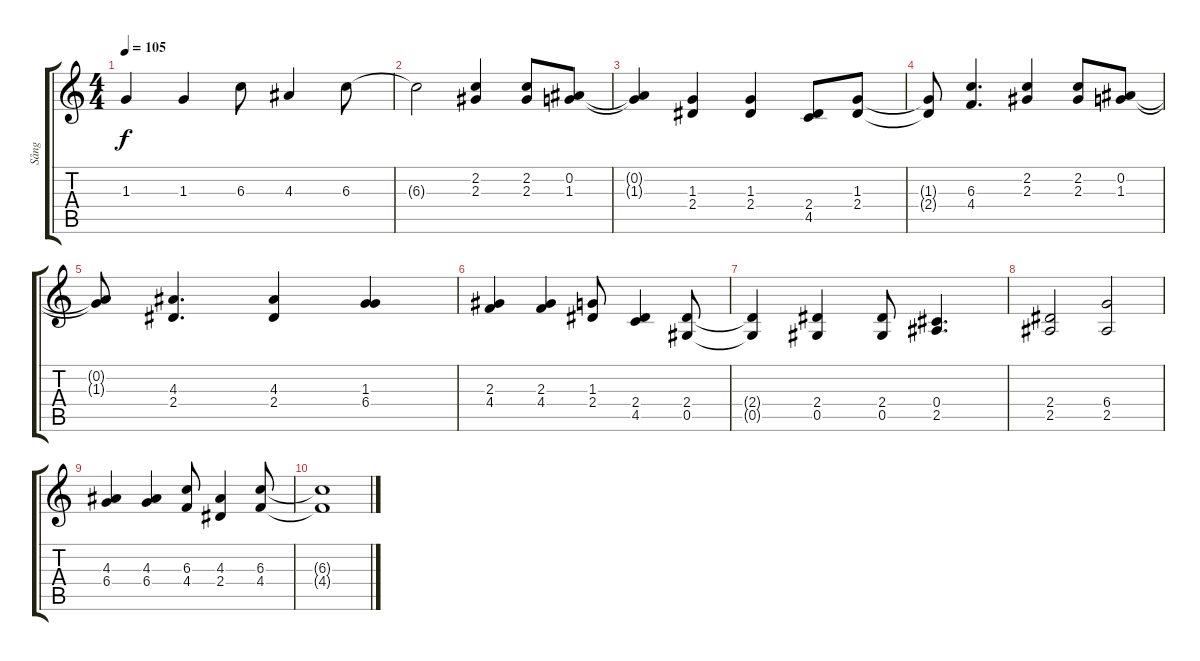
\track ("Sång" "Sång") {mute instrument oboe}
\staff {score tabs}
\tuning (Eb5 Bb4 Gb4 Db4 Ab3 Db3) {hide}
\ts (4 4)
\tempo 105
\clef g2
\ks c
1.3.4{dy f} 1.3.4 6.3.8 4.3.4 6.3.8 |
6.3{t}.2 (2.2 2.3).4 (2.2 2.3).8 (0.2 1.3).8 |
(0.2{t} 1.3{t}).4 (1.3 2.4).4 (1.3 2.4).4 (2.4 4.5).8 (1.3 2.4).8 |
(1.3{t} 2.4{t}).8 (6.3 4.4).4{d} (2.2 2.3).4 (2.2 2.3).8 (0.2 1.3).8 |
(0.2{t} 1.3{t}).8 (4.3 2.4).4{d} (4.3 2.4).4 (1.3 6.4).4 |
(2.3 4.4).4 (2.3 4.4).4 (1.3 2.4).8 (2.4 4.5).4 (2.4 0.5).8 |
(2.4{t} 0.5{t}).4 (2.4 0.5).4 (2.4 0.5).8 (0.4 2.5).4{d} |
(2.4 2.5).2 (6.4 2.5).2 |
(4.3 6.4).4 (4.3 6.4).4 (6.3 4.4).8 (4.3 2.4).4 (6.3 4.4).8 |
(6.3{t} 4.4{t}).1
